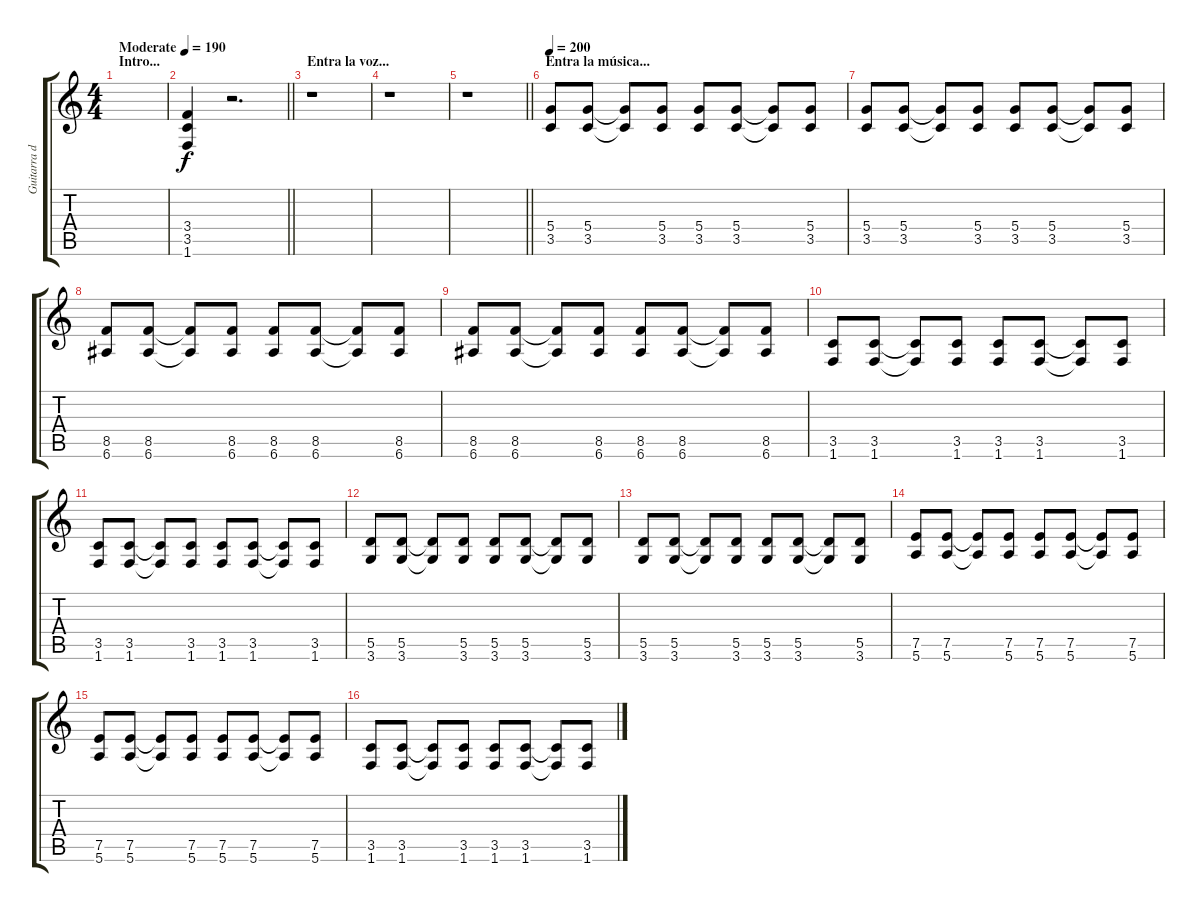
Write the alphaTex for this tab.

\track ("Guitarra de Acompañamiento" "Guitarra d") {instrument distortionguitar}
\staff {score tabs}
\tuning (E4 B3 G3 D3 A2 E2) {hide}
\ts (4 4)
\section ("" "Intro...")
\tempo (190 "Moderate")
\clef g2
\ks c
|
\barLineRight lightlight
(3.4 3.5 1.6).4 r.2{d} |
\section ("" "Entra la voz...")
r.1 |
r.1 |
\barLineRight lightlight
r.1 |
\section ("" "Entra la música...")
\tempo 200
(5.4 3.5).8{dy f} (5.4 3.5).8 (5.4{t} 3.5{t}).8 (5.4 3.5).8 (5.4 3.5).8 (5.4 3.5).8 (5.4{t} 3.5{t}).8 (5.4 3.5).8 |
(5.4 3.5).8 (5.4 3.5).8 (5.4{t} 3.5{t}).8 (5.4 3.5).8 (5.4 3.5).8 (5.4 3.5).8 (5.4{t} 3.5{t}).8 (5.4 3.5).8 |
(8.5 6.6).8 (8.5 6.6).8 (8.5{t} 6.6{t}).8 (8.5 6.6).8 (8.5 6.6).8 (8.5 6.6).8 (8.5{t} 6.6{t}).8 (8.5 6.6).8 |
(8.5 6.6).8 (8.5 6.6).8 (8.5{t} 6.6{t}).8 (8.5 6.6).8 (8.5 6.6).8 (8.5 6.6).8 (8.5{t} 6.6{t}).8 (8.5 6.6).8 |
(3.5 1.6).8 (3.5 1.6).8 (3.5{t} 1.6{t}).8 (3.5 1.6).8 (3.5 1.6).8 (3.5 1.6).8 (3.5{t} 1.6{t}).8 (3.5 1.6).8 |
(3.5 1.6).8 (3.5 1.6).8 (3.5{t} 1.6{t}).8 (3.5 1.6).8 (3.5 1.6).8 (3.5 1.6).8 (3.5{t} 1.6{t}).8 (3.5 1.6).8 |
(5.5 3.6).8 (5.5 3.6).8 (5.5{t} 3.6{t}).8 (5.5 3.6).8 (5.5 3.6).8 (5.5 3.6).8 (5.5{t} 3.6{t}).8 (5.5 3.6).8 |
(5.5 3.6).8 (5.5 3.6).8 (5.5{t} 3.6{t}).8 (5.5 3.6).8 (5.5 3.6).8 (5.5 3.6).8 (5.5{t} 3.6{t}).8 (5.5 3.6).8 |
(7.5 5.6).8 (7.5 5.6).8 (7.5{t} 5.6{t}).8 (7.5 5.6).8 (7.5 5.6).8 (7.5 5.6).8 (7.5{t} 5.6{t}).8 (7.5 5.6).8 |
(7.5 5.6).8 (7.5 5.6).8 (7.5{t} 5.6{t}).8 (7.5 5.6).8 (7.5 5.6).8 (7.5 5.6).8 (7.5{t} 5.6{t}).8 (7.5 5.6).8 |
(3.5 1.6).8 (3.5 1.6).8 (3.5{t} 1.6{t}).8 (3.5 1.6).8 (3.5 1.6).8 (3.5 1.6).8 (3.5{t} 1.6{t}).8 (3.5 1.6).8
